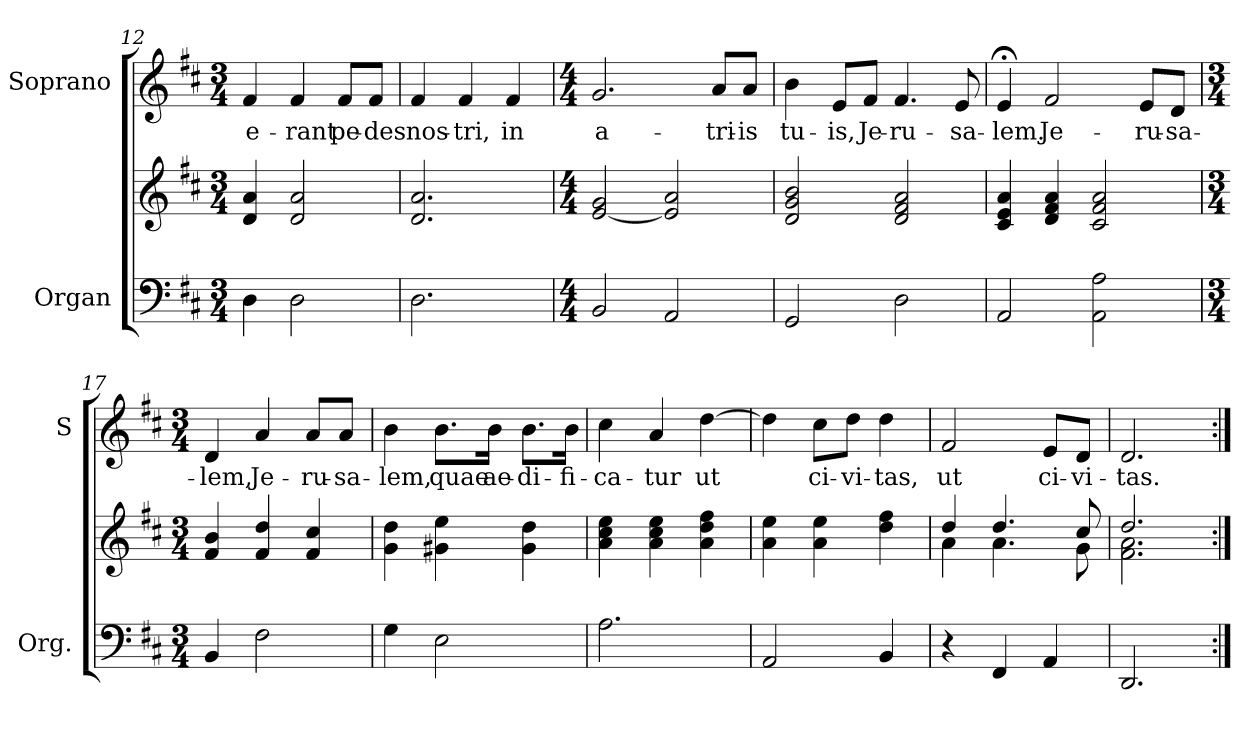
**kern	**kern	**kern	**text
*part2	*part2	*part1	*part1
*staff3	*staff2	*staff1	*staff1
*I"Organ	*	*I"Soprano	*
*I'Org.	*	*I'S	*
*clefF4	*clefG2	*clefG2	*
*k[f#c#]	*k[f#c#]	*k[f#c#]	*
*D:	*D:	*D:	*
*M3/4	*M3/4	*M3/4	*
=12	=12	=12	=12
!	!	!	!LO:LY:b
4D\	4d/ 4a/	4f#/	e-
!	!	!	!LO:LY:b
2D\	2d/ 2a/	4f#/	-rant
!	!	!	!LO:LY:b
.	.	8f#/L	pe-
!	!	!	!LO:LY:b
.	.	8f#/J	-des
=13	=13	=13	=13
!	!	!	!LO:LY:b
2.D\	2.d/ 2.a/	4f#/	nos-
!	!	!	!LO:LY:b
.	.	4f#/	-tri,
!	!	!	!LO:LY:b
.	.	4f#/	in
=14	=14	=14	=14
*M4/4	*M4/4	*M4/4	*
!	!	!	!LO:LY:b
2BB/	[2e/ 2g/	2.g/	a-
2AA/	2e/] 2a/	.	.
!	!	!	!LO:LY:b
.	.	8a/L	-tri-
!	!	!	!LO:LY:b
.	.	8a/J	-is
=15	=15	=15	=15
!	!	!	!LO:LY:b
2GG/	2d/ 2g/ 2b/	4b\	tu-
!	!	!	!LO:LY:b
.	.	8e/L	-is,
!	!	!	!LO:LY:b
.	.	8f#/J	Je-
!	!	!	!LO:LY:b
2D\	2d/ 2f#/ 2a/	4.f#/	-ru-
!	!	!	!LO:LY:b
.	.	8e/	-sa-
!!LO:LB:g=z
=16	=16	=16	=16
!	!	!	!LO:LY:b
2AA/	4c#/ 4e/ 4a/	4e;</	-lem.
!	!	!	!LO:LY:b
.	4d/ 4f#/ 4a/	2f#/	Je-
2AA\ 2A\	2c#/ 2f#/ 2a/	.	.
!	!	!	!LO:LY:b
.	.	8e/L	-ru-
!	!	!	!LO:LY:b
.	.	8d/J	-sa-
=17	=17	=17	=17
*M3/4	*M3/4	*M3/4	*
!	!	!	!LO:LY:b
4BB/	4f#/ 4b/	4d/	-lem,
!	!	!	!LO:LY:b
2F#\	4f#/ 4dd/	4a/	Je-
!	!	!	!LO:LY:b
.	4f#/ 4cc#/	8a/L	-ru-
!	!	!	!LO:LY:b
.	.	8a/J	-sa-
=18	=18	=18	=18
!	!	!	!LO:LY:b
4G\	4g\ 4dd\	4b\	-lem,
!	!	!	!LO:LY:b
2E\	4g#X\ 4ee\	8.b\L	quae
!	!	!	!LO:LY:b
.	.	16b\Jk	ae-
!	!	!	!LO:LY:b
.	4g#\ 4dd\	8.b\L	-di-
!	!	!	!LO:LY:b
.	.	16b\Jk	-fi-
=19	=19	=19	=19
!	!	!	!LO:LY:b
2.A\	4a\ 4cc#\ 4ee\	4cc#\	-ca-
!	!	!	!LO:LY:b
.	4a\ 4cc#\ 4ee\	4a/	-tur
!	!	!	!LO:LY:b
.	4a\ 4dd\ 4ff#\	[4dd\	ut
!!LO:LB:g=z
=20	=20	=20	=20
2AA/	4a\ 4ee\	4dd\]	.
!	!	!	!LO:LY:b
.	4a\ 4ee\	8cc#\L	ci-
!	!	!	!LO:LY:b
.	.	8dd\J	-vi-
!	!	!	!LO:LY:b
4BB/	4dd\ 4ff#\	4dd\	-tas,
=21	=21	=21	=21
*	*^	*	*
!	!	!	!	!LO:LY:b
4r	4dd/	4a\	2f#/	ut
4FF#/	4.dd/	4.a\	.	.
!	!	!	!	!LO:LY:b
4AA/	.	.	8e/L	ci-
!	!	!	!	!LO:LY:b
.	8cc#/	8g\	8d/J	-vi-
=22	=22	=22	=22	=22
!	!	!	!	!LO:LY:b
2.DD/	2.dd/	2.f#\ 2.a\	2.d/	-tas.
*	*v	*v	*	*
=:|!	=:|!	=:|!	=:|!
*-	*-	*-	*-
